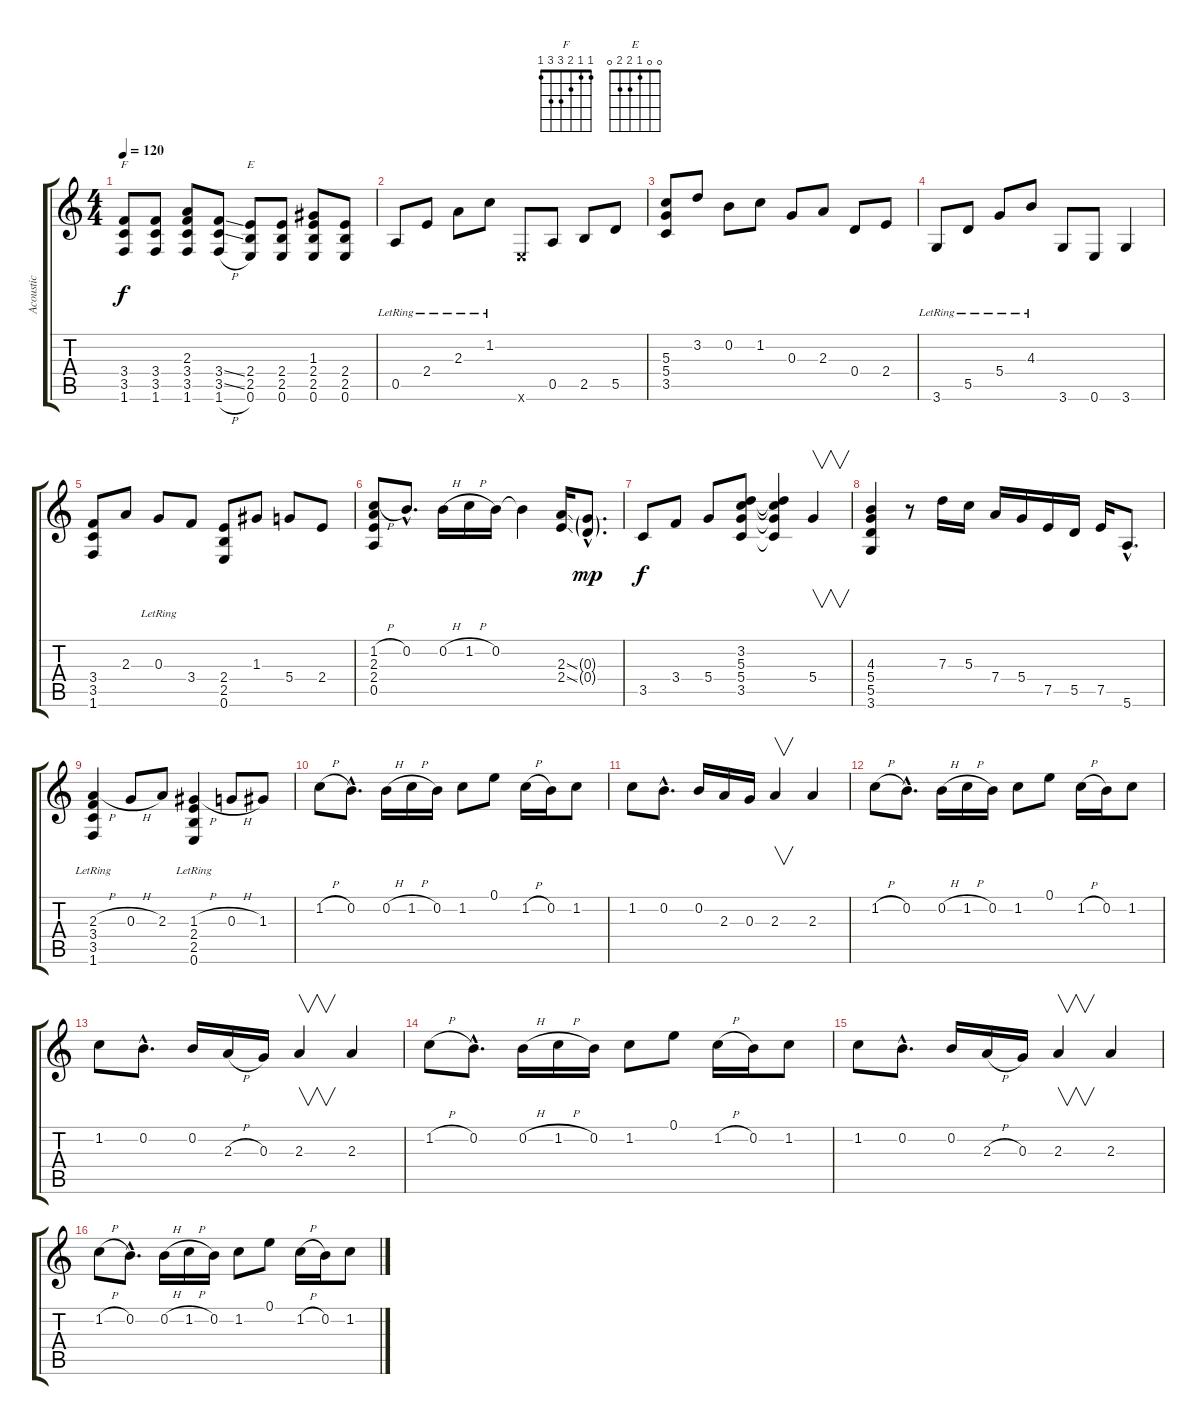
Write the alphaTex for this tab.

\track ("Acoustic" "Acoustic") {instrument acousticguitarsteel}
\staff {score tabs}
\tuning (E4 B3 G3 D3 A2 E2) {hide}
\chord ("F" 1 1 2 3 3 1)
\chord ("E" 0 0 1 2 2 0)
\ts (4 4)
\tempo 120
\clef g2
\ks c
(3.4 3.5 1.6).8{ch "F" dy f} (3.4 3.5 1.6).8 (2.3 3.4 3.5 1.6).8 (3.4{ss} 3.5{ss} 1.6{h}).8 (2.4 2.5 0.6).8{ch "E"} (2.4 2.5 0.6).8 (1.3 2.4 2.5 0.6).8 (2.4 2.5 0.6).8 |
0.5{lr}.8{volume 16} 2.4{lr}.8 2.3{lr}.8 1.2{lr}.8 0.6{x}.8 0.5.8 2.5.8 5.5.8 |
(5.3 5.4 3.5).8 3.2.8 0.2.8 1.2.8 0.3.8 2.3.8 0.4.8 2.4.8 |
3.6{lr}.8 5.5{lr}.8 5.4{lr}.8 4.3{lr}.8 3.6.8 0.6.8 3.6.4 |
(3.4 3.5 1.6).8 2.3.8 0.3{lr}.8 3.4.8 (2.4 2.5 0.6).8 1.3.8 5.4.8 2.4.8 |
(1.2{h} 2.3 2.4 0.5).8 0.2{hac}.8{d} 0.2{h}.16 1.2{h}.16 0.2.16 0.2{t}.4 (2.3{ss} 2.4{ss}).16 (0.3{g hac} 0.4{g hac}).8{d dy mp} |
3.5.8{dy f} 3.4.8 5.4.8 (3.2 5.3 5.4 3.5).8 (3.2{t} 5.3{t} 5.4{t} 3.5{t}).4 5.4.4{v} |
(4.3 5.4 5.5 3.6).4 r.8 7.3.16 5.3.16 7.4.16 5.4.16 7.5.16 5.5.16 7.5.16 5.6{hac}.8{d} |
(2.3{h} 3.4{lr} 3.5{lr} 1.6{lr}).4 0.3{h}.8 2.3.8 (1.3{h} 2.4{lr} 2.5{lr} 0.6{lr}).4 0.3{h}.8 1.3.8 |
1.2{h}.8{volume 16} 0.2{hac}.8{d} 0.2{h}.16 1.2{h}.16 0.2.16 1.2.8 0.1.8 1.2{h}.16 0.2.16 1.2.8 |
1.2.8 0.2{hac}.8{d} 0.2.16 2.3.16 0.3.16 2.3.4{v} 2.3.4 |
1.2{h}.8 0.2{hac}.8{d} 0.2{h}.16 1.2{h}.16 0.2.16 1.2.8 0.1.8 1.2{h}.16 0.2.16 1.2.8 |
1.2.8 0.2{hac}.8{d} 0.2.16 2.3{h}.16 0.3.16 2.3.4{v} 2.3.4 |
1.2{h}.8 0.2{hac}.8{d} 0.2{h}.16 1.2{h}.16 0.2.16 1.2.8 0.1.8 1.2{h}.16 0.2.16 1.2.8 |
1.2.8 0.2{hac}.8{d} 0.2.16 2.3{h}.16 0.3.16 2.3.4{v} 2.3.4 |
1.2{h}.8 0.2{hac}.8{d} 0.2{h}.16 1.2{h}.16 0.2.16 1.2.8 0.1.8 1.2{h}.16 0.2.16 1.2.8
